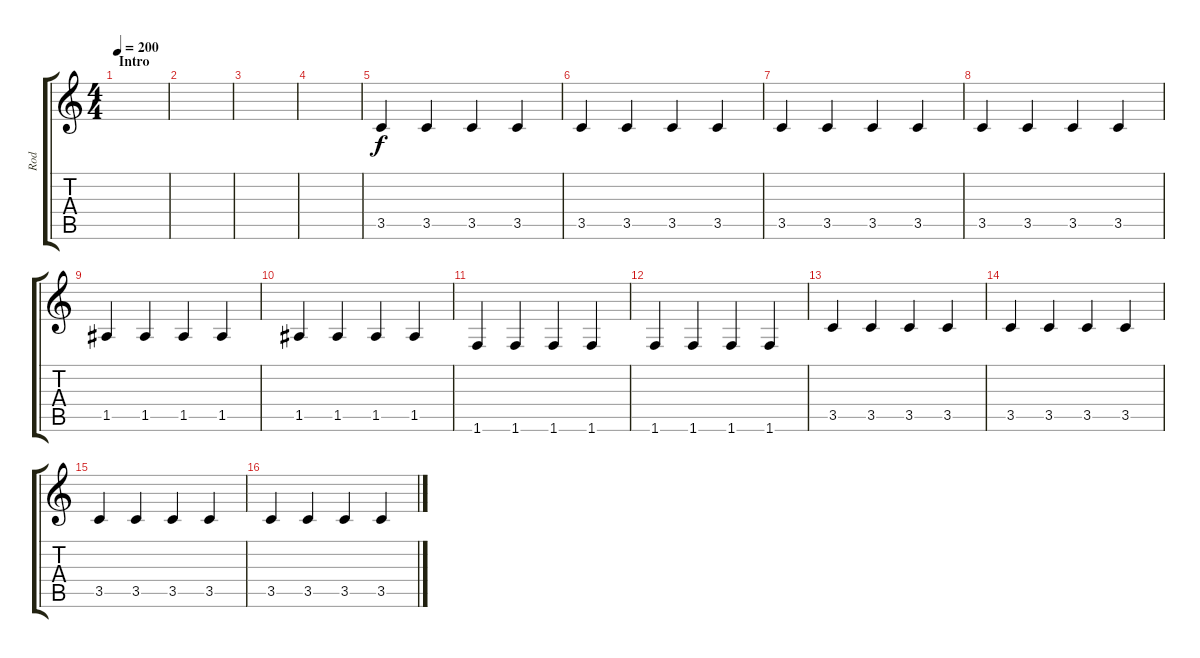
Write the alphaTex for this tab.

\track ("Rod" "Rod") {instrument fretlessbass}
\staff {score tabs}
\tuning (E4 B3 G3 D3 A2 E2) {hide}
\ts (4 4)
\section ("" "Intro")
\tempo 200
\clef g2
\ks c
|
|
|
|
3.5.4 3.5.4 3.5.4 3.5.4 |
3.5.4 3.5.4 3.5.4 3.5.4 |
3.5.4 3.5.4 3.5.4 3.5.4 |
3.5.4 3.5.4 3.5.4 3.5.4 |
1.5.4 1.5.4 1.5.4 1.5.4 |
1.5.4 1.5.4 1.5.4 1.5.4 |
1.6.4 1.6.4 1.6.4 1.6.4 |
1.6.4 1.6.4 1.6.4 1.6.4 |
3.5.4 3.5.4 3.5.4 3.5.4 |
3.5.4 3.5.4 3.5.4 3.5.4 |
3.5.4 3.5.4 3.5.4 3.5.4 |
3.5.4 3.5.4 3.5.4 3.5.4
